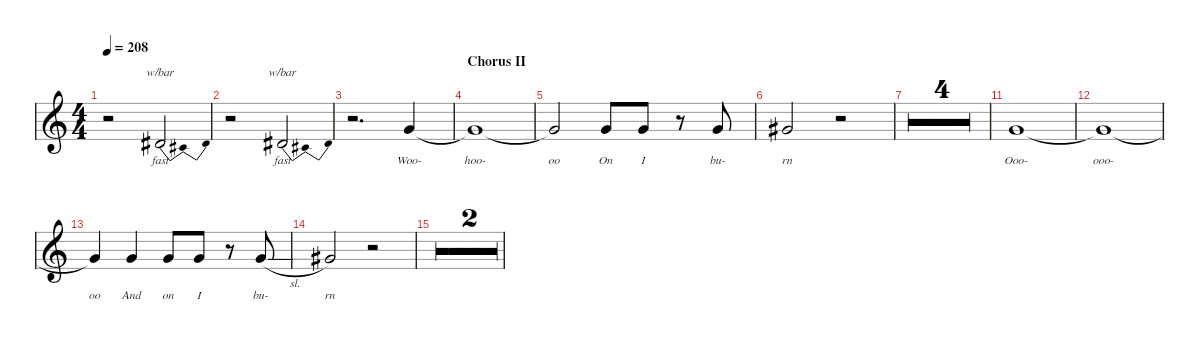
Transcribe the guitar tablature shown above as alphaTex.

\defaultSystemsLayout 4
\hideDynamics
\bracketExtendMode nobrackets
\singleTrackTrackNamePolicy hidden
\multiTrackTrackNamePolicy hidden
\otherSystemsTrackNameOrientation horizontal
\track ("V. Harmony 1" "sng.") {multiBarRest instrument voiceoohs}
\staff {score}
\tuning (Eb4 Bb3 Gb3 Db3 Ab2 Eb2)
\ts (4 4)
\tempo 208
\clef g2
\ks c
r.2{dy mf beam Down} 9.3{acc #}.2{tbe (dip default 8.4 0 22.8 -4 24 -4 35.4 0) lyrics (0 "fast") lyrics (1 "") lyrics (2 "") lyrics (3 "") lyrics (4 "") beam Up} |
r.2{beam Down} 9.3{acc #}.2{tbe (dip default 8.4 0 22.8 -4 24 -4 35.4 0) lyrics (0 "fast") lyrics (1 "") lyrics (2 "") lyrics (3 "") lyrics (4 "") beam Up} |
r.2{d beam Down} 4.1.4{lyrics (0 "Woo-") lyrics (1 "") lyrics (2 "") lyrics (3 "") lyrics (4 "") beam Up} |
\section ("" "Chorus II")
4.1{t}.1{lyrics (0 "hoo-") lyrics (1 "") lyrics (2 "") lyrics (3 "") lyrics (4 "") beam Up} |
4.1{t}.2{lyrics (0 "oo") lyrics (1 "") lyrics (2 "") lyrics (3 "") lyrics (4 "") beam Up} 4.1.8{lyrics (0 "On") lyrics (1 "") lyrics (2 "") lyrics (3 "") lyrics (4 "") beam Up} 4.1.8{lyrics (0 "I") lyrics (1 "") lyrics (2 "") lyrics (3 "") lyrics (4 "") beam Up} r.8{beam Up} 4.1.8{lyrics (0 "bu-") lyrics (1 "") lyrics (2 "") lyrics (3 "") lyrics (4 "") beam Up} |
5.1{acc #}.2{lyrics (0 "rn") lyrics (1 "") lyrics (2 "") lyrics (3 "") lyrics (4 "") beam Up} r.2{beam Up} |
r.1{beam Down} |
r.1{beam Down} |
r.1{beam Down} |
r.1{beam Down} |
4.1.1{lyrics (0 "Ooo-") lyrics (1 "") lyrics (2 "") lyrics (3 "") lyrics (4 "") beam Up} |
4.1{t}.1{lyrics (0 "ooo-") lyrics (1 "") lyrics (2 "") lyrics (3 "") lyrics (4 "") beam Up} |
4.1{t}.4{lyrics (0 "oo") lyrics (1 "") lyrics (2 "") lyrics (3 "") lyrics (4 "") beam Up} 4.1.4{lyrics (0 "And") lyrics (1 "") lyrics (2 "") lyrics (3 "") lyrics (4 "") beam Up} 4.1.8{lyrics (0 "on") lyrics (1 "") lyrics (2 "") lyrics (3 "") lyrics (4 "") beam Up} 4.1.8{lyrics (0 "I") lyrics (1 "") lyrics (2 "") lyrics (3 "") lyrics (4 "") beam Up} r.8{beam Up} 4.1{sl}.8{lyrics (0 "bu-") lyrics (1 "") lyrics (2 "") lyrics (3 "") lyrics (4 "") beam Up} |
5.1{acc #}.2{lyrics (0 "rn") lyrics (1 "") lyrics (2 "") lyrics (3 "") lyrics (4 "") beam Up} r.2{beam Up} |
r.1{beam Down} |
r.1{beam Down}
